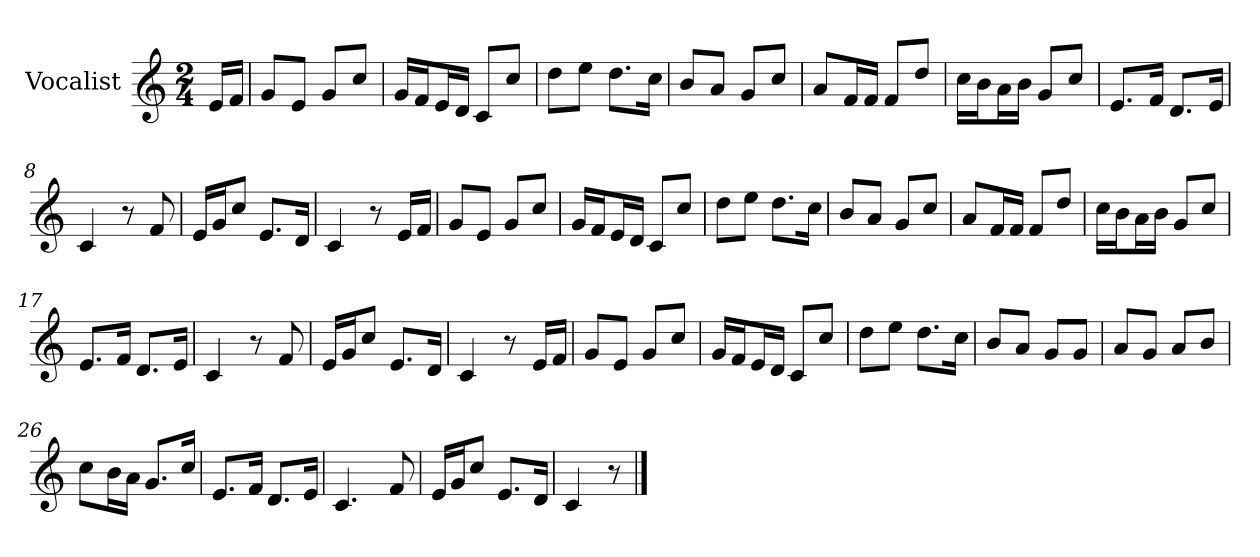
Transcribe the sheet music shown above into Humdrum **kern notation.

**kern
*part1
*staff1
*I"Vocalist
*k[]
*C:
*M2/4
=
16eLL
16fJJ
=1
8gL
8eJ
8gL
8ccJ
=2
16gLL
16fJ
16eL
16dJJ
8cL
8ccJ
=3
8ddL
8eeJ
8.ddL
16ccJk
=4
8bL
8aJ
8gL
8ccJ
=5
8aL
16fL
16fJJ
8fL
8ddJ
=6
16ccLL
16bJ
16aL
16bJJ
8gL
8ccJ
=7
8.eL
16fJk
8.dL
16eJk
=8
4c
8r
8f
=9
16eLL
16gJ
8ccJ
8.eL
16dJk
=10
4c
8r
16eLL
16fJJ
=11
8gL
8eJ
8gL
8ccJ
=12
16gLL
16fJ
16eL
16dJJ
8cL
8ccJ
=13
8ddL
8eeJ
8.ddL
16ccJk
=14
8bL
8aJ
8gL
8ccJ
=15
8aL
16fL
16fJJ
8fL
8ddJ
=16
16ccLL
16bJ
16aL
16bJJ
8gL
8ccJ
=17
8.eL
16fJk
8.dL
16eJk
=18
4c
8r
8f
=19
16eLL
16gJ
8ccJ
8.eL
16dJk
=20
4c
8r
16eLL
16fJJ
=21
8gL
8eJ
8gL
8ccJ
=22
16gLL
16fJ
16eL
16dJJ
8cL
8ccJ
=23
8ddL
8eeJ
8.ddL
16ccJk
=24
8bL
8aJ
8gL
8gJ
=25
8aL
8gJ
8aL
8bJ
=26
8ccL
16bL
16aJJ
8.gL
16ccJk
=27
8.eL
16fJk
8.dL
16eJk
=28
4.c
8f
=29
16eLL
16gJ
8ccJ
8.eL
16dJk
=30
4c
8r
==
*-
